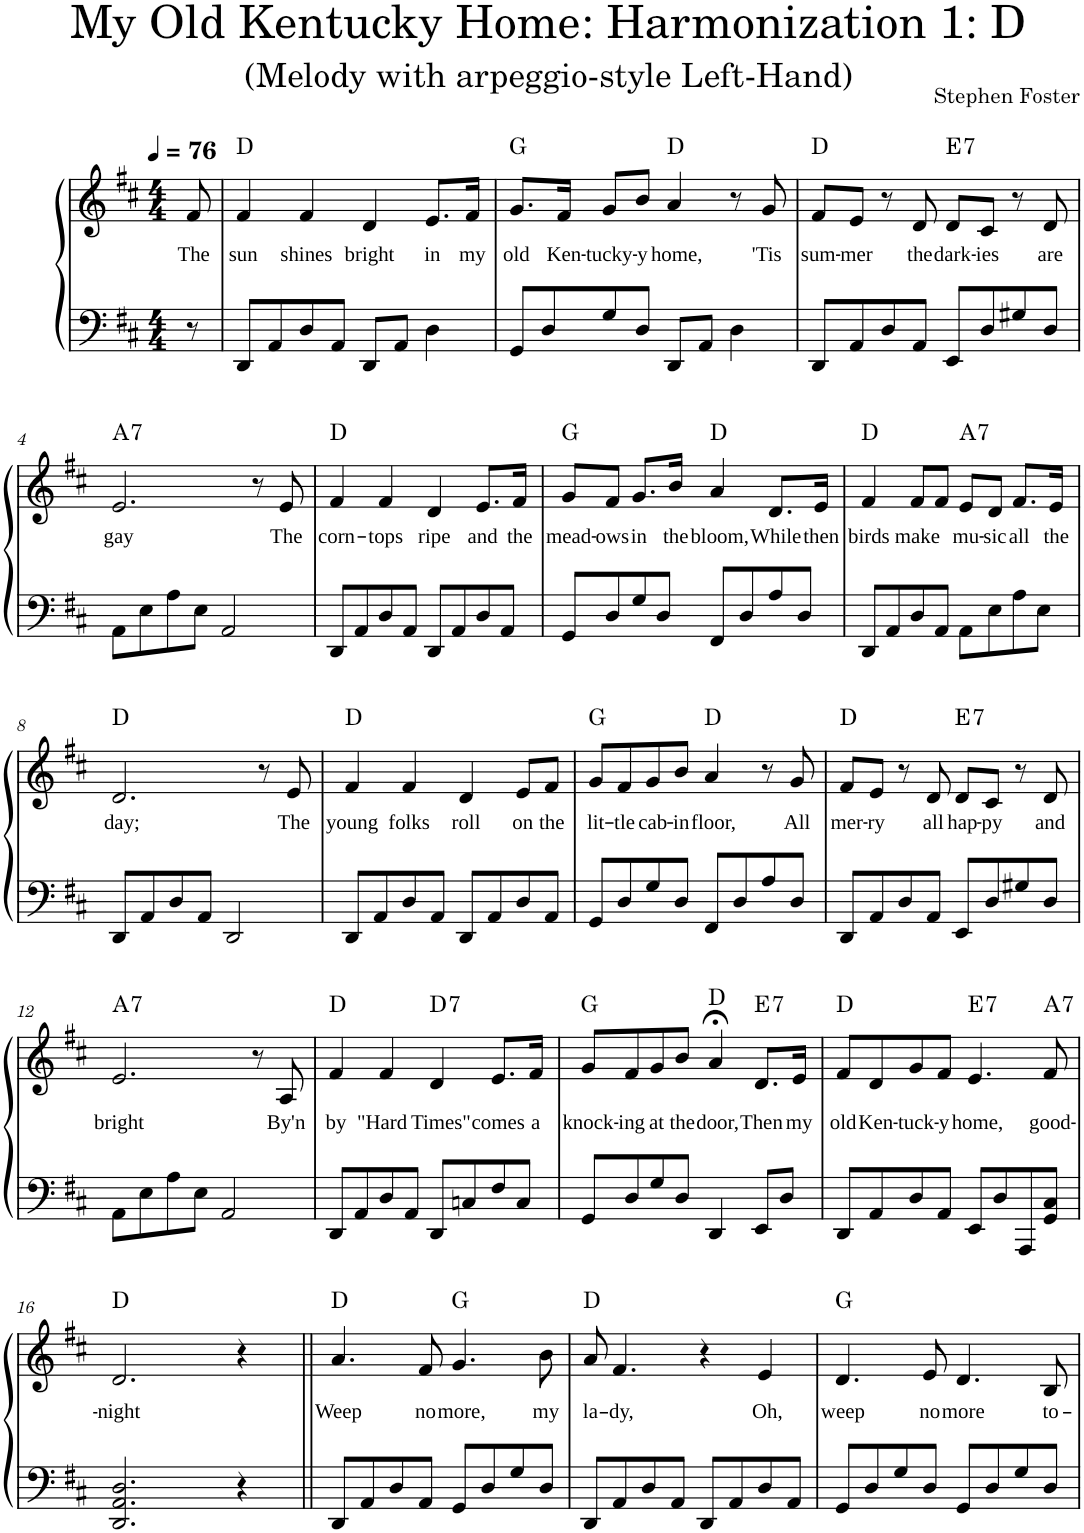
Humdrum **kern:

**kern	**kern	**text	**harte
*part1	*part1	*part1	*part1
*staff2	*staff1	*staff1	*
*I"Piano	*	*	*
*I'Pno.	*	*	*
*clefF4	*clefG2	*	*
*k[f#c#]	*k[f#c#]	*	*
*M4/4	*M4/4	*	*
*MM76	*MM76	*	*
=	=	=	=
!	!	!LO:LY:b	!
8r	8f#/	The	.
=1	=1	=1	=1
!	!	!LO:LY:b	!LO:H:kt=N.C.
8DD/L	4f#/	sun	N
8AA/	.	.	.
!	!	!LO:LY:b	!
8D/	4f#/	shines	.
8AA/J	.	.	.
!	!	!LO:LY:b	!
8DD/L	4d/	bright	.
8AA/J	.	.	.
!	!	!LO:LY:b	!
4D\	8.e/L	in	.
!	!	!LO:LY:b	!
.	16f#/Jk	my	.
=2	=2	=2	=2
!	!	!LO:LY:b	!LO:H:kt=N.C.
8GG/L	8.g/L	old	N
8D/	.	.	.
!	!	!LO:LY:b	!
.	16f#/Jk	Ken-	.
!	!	!LO:LY:b	!
8G/	8g/L	-tucky-	.
!	!	!LO:LY:b	!
8D/J	8b/J	-y	.
!	!	!LO:LY:b	!LO:H:kt=N.C.
8DD/L	4a/	home,	N
8AA/J	.	.	.
4D\	8r	.	.
!	!	!LO:LY:b	!
.	8g/	'Tis	.
=3	=3	=3	=3
!	!	!LO:LY:b	!LO:H:kt=N.C.
8DD/L	8f#/L	sum-	N
!	!	!LO:LY:b	!
8AA/	8e/J	-mer	.
8D/	8r	.	.
!	!	!LO:LY:b	!
8AA/J	8d/	the	.
!	!	!LO:LY:b	!LO:H:kt=7
8EE/L	8d/L	dark-	E:7
!	!	!LO:LY:b	!
8D/	8c#/J	-ies	.
8G#X/	8r	.	.
!	!	!LO:LY:b	!
8D/J	8d/	are	.
!!LO:LB:g=z
=4	=4	=4	=4
!	!	!LO:LY:b	!LO:H:kt=7
8AA\L	2.e/	gay	A:7
8E\	.	.	.
8A\	.	.	.
8E\J	.	.	.
2AA/	.	.	.
.	8r	.	.
!	!	!LO:LY:b	!
.	8e/	The	.
=5	=5	=5	=5
!	!	!LO:LY:b	!LO:H:kt=N.C.
8DD/L	4f#/	corn-	N
8AA/	.	.	.
!	!	!LO:LY:b	!
8D/	4f#/	-tops	.
8AA/J	.	.	.
!	!	!LO:LY:b	!
8DD/L	4d/	ripe	.
8AA/	.	.	.
!	!	!LO:LY:b	!
8D/	8.e/L	and	.
8AA/J	.	.	.
!	!	!LO:LY:b	!
.	16f#/Jk	the	.
=6	=6	=6	=6
!	!	!LO:LY:b	!LO:H:kt=N.C.
8GG/L	8g/L	mead-	N
!	!	!LO:LY:b	!
8D/	8f#/J	-ows	.
!	!	!LO:LY:b	!
8G/	8.g/L	in	.
8D/J	.	.	.
!	!	!LO:LY:b	!
.	16b/Jk	the	.
!	!	!LO:LY:b	!LO:H:kt=N.C.
8FF#/L	4a/	bloom,	N
8D/	.	.	.
!	!	!LO:LY:b	!
8A/	8.d/L	While	.
8D/J	.	.	.
!	!	!LO:LY:b	!
.	16e/Jk	then	.
=7	=7	=7	=7
!	!	!LO:LY:b	!LO:H:kt=N.C.
8DD/L	4f#/	birds	N
8AA/	.	.	.
!	!	!LO:LY:b	!
8D/	8f#/L	make	.
8AA/J	8f#/J	.	.
!	!	!LO:LY:b	!LO:H:kt=7
8AA\L	8e/L	mu-	A:7
!	!	!LO:LY:b	!
8E\	8d/J	-sic	.
!	!	!LO:LY:b	!
8A\	8.f#/L	all	.
8E\J	.	.	.
!	!	!LO:LY:b	!
.	16e/Jk	the	.
!!LO:LB:g=z
=8	=8	=8	=8
!	!	!LO:LY:b	!LO:H:kt=N.C.
8DD/L	2.d/	day;	N
8AA/	.	.	.
8D/	.	.	.
8AA/J	.	.	.
2DD/	.	.	.
.	8r	.	.
!	!	!LO:LY:b	!
.	8e/	The	.
=9	=9	=9	=9
!	!	!LO:LY:b	!LO:H:kt=N.C.
8DD/L	4f#/	young	N
8AA/	.	.	.
!	!	!LO:LY:b	!
8D/	4f#/	folks	.
8AA/J	.	.	.
!	!	!LO:LY:b	!
8DD/L	4d/	roll	.
8AA/	.	.	.
!	!	!LO:LY:b	!
8D/	8e/L	on	.
!	!	!LO:LY:b	!
8AA/J	8f#/J	the	.
=10	=10	=10	=10
!	!	!LO:LY:b	!LO:H:kt=N.C.
8GG/L	8g/L	lit-	N
!	!	!LO:LY:b	!
8D/	8f#/	-tle	.
!	!	!LO:LY:b	!
8G/	8g/	cab-	.
!	!	!LO:LY:b	!
8D/J	8b/J	-in	.
!	!	!LO:LY:b	!LO:H:kt=N.C.
8FF#/L	4a/	floor,	N
8D/	.	.	.
8A/	8r	.	.
!	!	!LO:LY:b	!
8D/J	8g/	All	.
=11	=11	=11	=11
!	!	!LO:LY:b	!LO:H:kt=N.C.
8DD/L	8f#/L	mer-	N
!	!	!LO:LY:b	!
8AA/	8e/J	-ry	.
8D/	8r	.	.
!	!	!LO:LY:b	!
8AA/J	8d/	all	.
!	!	!LO:LY:b	!LO:H:kt=7
8EE/L	8d/L	hap-	E:7
!	!	!LO:LY:b	!
8D/	8c#/J	-py	.
8G#X/	8r	.	.
!	!	!LO:LY:b	!
8D/J	8d/	and	.
!!LO:LB:g=z
=12	=12	=12	=12
!	!	!LO:LY:b	!LO:H:kt=7
8AA\L	2.e/	bright	A:7
8E\	.	.	.
8A\	.	.	.
8E\J	.	.	.
2AA/	.	.	.
.	8r	.	.
!	!	!LO:LY:b	!
.	8A/	By'n	.
=13	=13	=13	=13
!	!	!LO:LY:b	!LO:H:kt=N.C.
8DD/L	4f#/	by	N
8AA/	.	.	.
!	!	!LO:LY:b	!
8D/	4f#/	"Hard	.
8AA/J	.	.	.
!	!	!LO:LY:b	!LO:H:kt=7
8DD/L	4d/	Times"	D:7
8Cn/	.	.	.
!	!	!LO:LY:b	!
8F#/	8.e/L	comes	.
8C/J	.	.	.
!	!	!LO:LY:b	!
.	16f#/Jk	a	.
=14	=14	=14	=14
!	!	!LO:LY:b	!LO:H:kt=N.C.
8GG/L	8g/L	knock-	N
!	!	!LO:LY:b	!
8D/	8f#/	-ing	.
!	!	!LO:LY:b	!
8G/	8g/	at	.
!	!	!LO:LY:b	!
8D/J	8b/J	the	.
!	!	!LO:LY:b	!LO:H:kt=N.C.
4DD/	4a;</	door,	N
!	!	!LO:LY:b	!LO:H:kt=7
8EE/L	8.d/L	Then	E:7
8D/J	.	.	.
!	!	!LO:LY:b	!
.	16e/Jk	my	.
=15	=15	=15	=15
!	!	!LO:LY:b	!LO:H:kt=N.C.
8DD/L	8f#/L	old	N
!	!	!LO:LY:b	!
8AA/	8d/	Ken-	.
!	!	!LO:LY:b	!
8D/	8g/	-tuck-	.
!	!	!LO:LY:b	!
8AA/J	8f#/J	-y	.
!	!	!LO:LY:b	!LO:H:kt=7
8EE/L	4.e/	home,	E:7
8D/	.	.	.
8AAA/	.	.	.
!	!	!LO:LY:b	!LO:H:kt=7
8GG/ 8C#/J	8f#/	good-	A:7
!!LO:LB:g=z
=16	=16	=16	=16
!	!	!LO:LY:b	!LO:H:kt=N.C.
2.DD/ 2.AA/ 2.D/	2.d/	-night	N
4r	4r	.	.
=17||	=17||	=17||	=17||
!	!	!LO:LY:b	!LO:H:kt=N.C.
8DD/L	4.a/	Weep	N
8AA/	.	.	.
8D/	.	.	.
!	!	!LO:LY:b	!
8AA/J	8f#/	no	.
!	!	!LO:LY:b	!LO:H:kt=N.C.
8GG/L	4.g/	more,	N
8D/	.	.	.
8G/	.	.	.
!	!	!LO:LY:b	!
8D/J	8b\	my	.
=18	=18	=18	=18
!	!	!LO:LY:b	!LO:H:kt=N.C.
8DD/L	8a/	la-	N
!	!	!LO:LY:b	!
8AA/	4.f#/	-dy,	.
8D/	.	.	.
8AA/J	.	.	.
8DD/L	4r	.	.
8AA/	.	.	.
!	!	!LO:LY:b	!
8D/	4e/	Oh,	.
8AA/J	.	.	.
=19	=19	=19	=19
!	!	!LO:LY:b	!LO:H:kt=N.C.
8GG/L	4.d/	weep	N
8D/	.	.	.
8G/	.	.	.
!	!	!LO:LY:b	!
8D/J	8e/	no	.
!	!	!LO:LY:b	!
8GG/L	4.d/	more	.
8D/	.	.	.
8G/	.	.	.
!	!	!LO:LY:b	!
8D/J	8B/	to-	.
=	=	=	=
*-	*-	*-	*-
